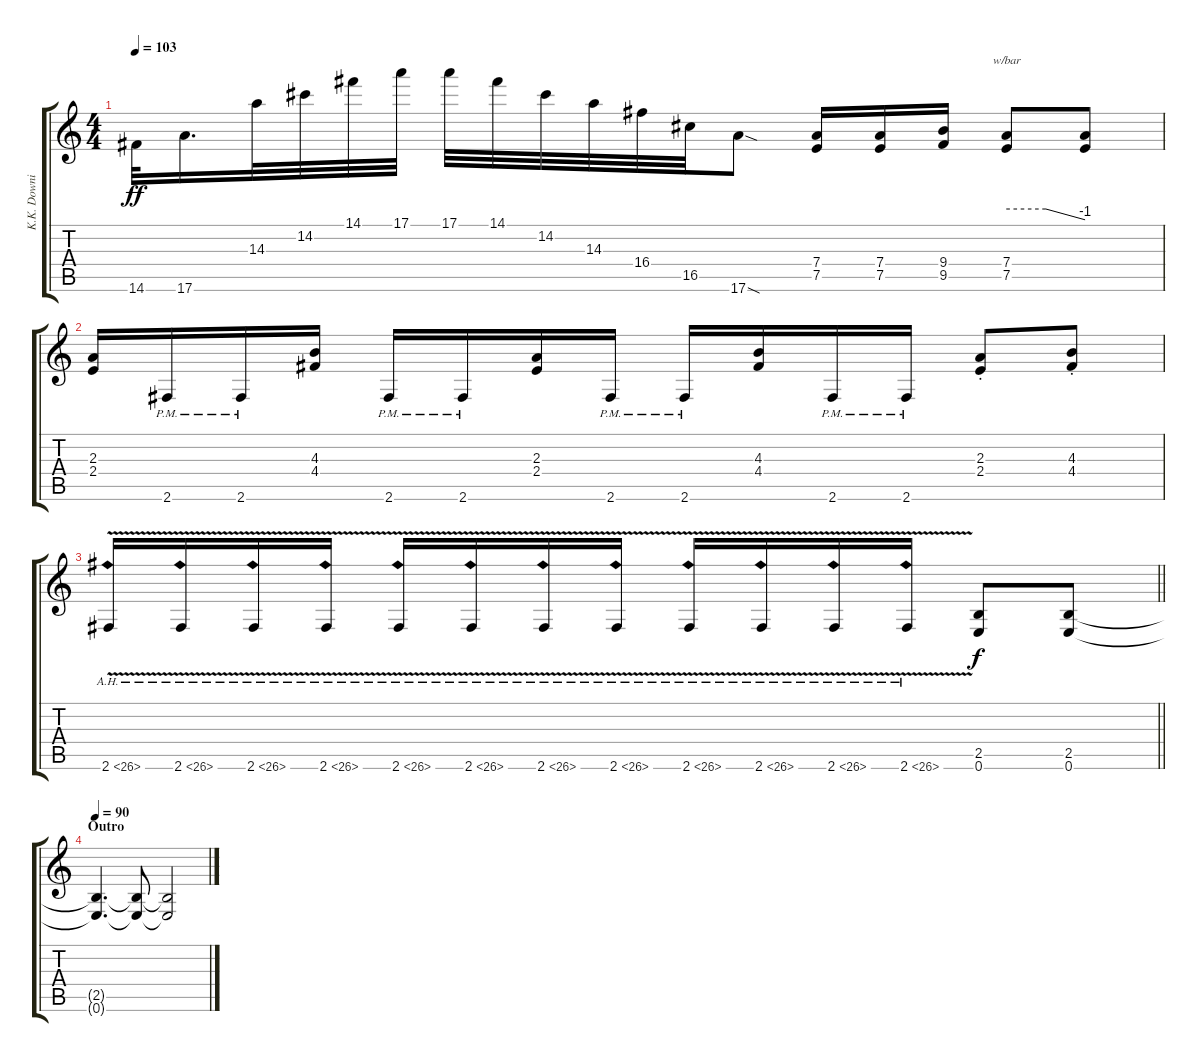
\track ("K.K. Downing" "K.K. Downi") {instrument distortionguitar}
\staff {score tabs}
\tuning (E4 B3 G3 D3 A2 E2) {hide}
\ts (4 4)
\tempo 103
\clef g2
\ks c
14.6.32{dy ff} 17.6.16{d} 14.3.32 14.2.32 14.1.32 17.1.32 17.1.32 14.1.32 14.2.32 14.3.32 16.4.32 16.5.32 17.6{sod}.8 (7.4 7.5).16 (7.4 7.5).16 (9.4 9.5).16 (7.4 7.5).8{tbe (custom default 0 0 30 0 60 -4)} (7.4{t} 7.5{t}).8 |
(2.3 2.4).16 2.6{pm}.16 2.6{pm}.16 (4.3 4.4).16 2.6{pm}.16 2.6{pm}.16 (2.3 2.4).16 2.6{pm}.16 2.6{pm}.16 (4.3 4.4).16 2.6{pm}.16 2.6{pm}.16 (2.3{st} 2.4{st}).8 (4.3{st} 4.4{st}).8 |
\barLineRight lightlight
2.6{ah 24 v}.16 2.6{ah 24 v}.16 2.6{ah 24 v}.16 2.6{ah 24 v}.16 2.6{ah 24 v}.16 2.6{ah 24 v}.16 2.6{ah 24 v}.16 2.6{ah 24 v}.16 2.6{ah 24 v}.16 2.6{ah 24 v}.16 2.6{ah 24 v}.16 2.6{ah 24 v}.16 (2.5 0.6).8{dy f volume 14 balance 1} (2.5 0.6).8 |
\section ("" "Outro")
\tempo 90
(2.5{t} 0.6{t}).4{d} (2.5{t} 0.6{t}).8 (2.5{t} 0.6{t}).2
